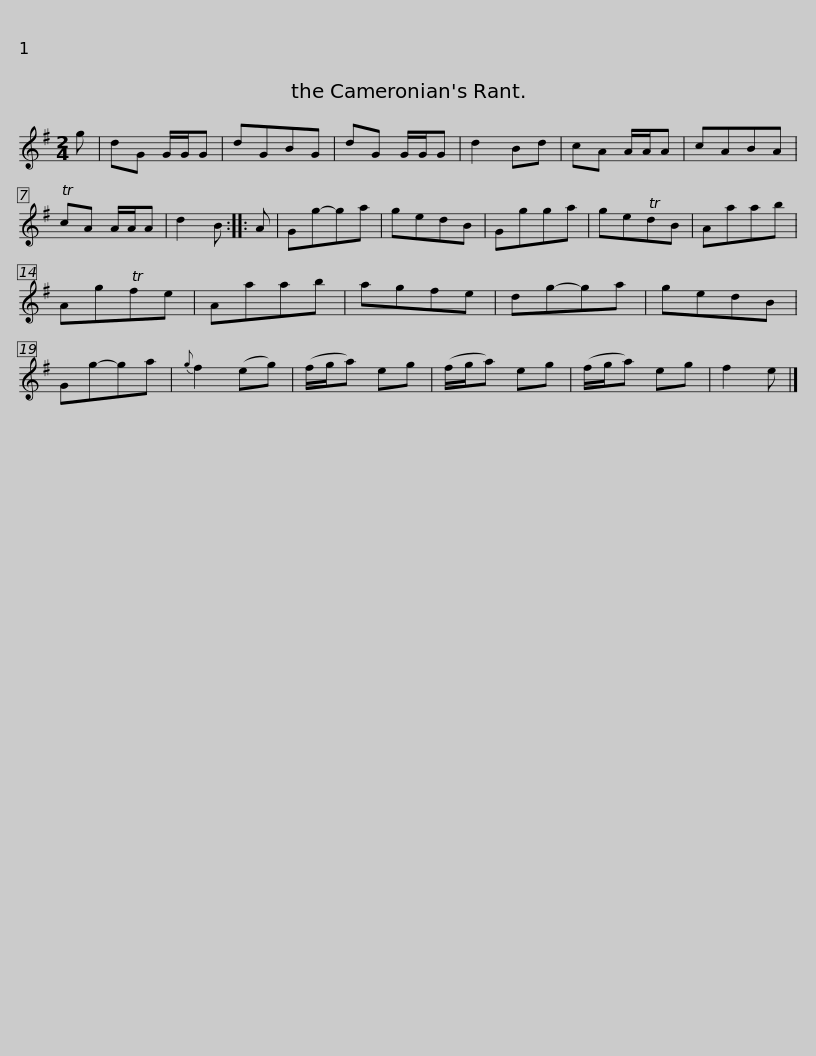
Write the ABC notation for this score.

X:1
L:1/8
M:2/4
I:linebreak $
K:Emin
V:1 treble
V:1
 g | dG G/G/G | dGBG | dG G/G/G | d2 Bd | %5
 cA A/A/A | cABA | TcA A/A/A | d2 B :: A | %10
 Gg-ga |$ gedB | Ggga | geTdB | Aaab | %15
 AgTfe | Aaab | agfe | dg-ga | gedB | %20
 Gg-ga |${g} f2 (eg) | (f/g/a) eg | (f/g/a) eg | (f/g/a) eg | %25
 f2 e |] %26
